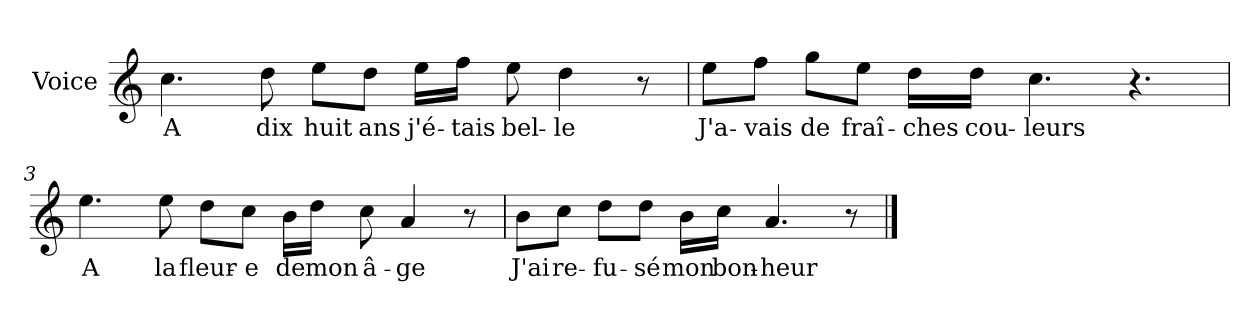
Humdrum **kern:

**kern	**text
*part1	*part1
*staff1	*staff1
*I"Voice	*
*I'V	*
*clefG2	*
*k[]	*
*C:	*
=1	=1
4.cc\	A
8dd\	dix
8ee\L	huit
8dd\J	ans
16ee\LL	j'é-
16ff\JJ	-tais
8ee\	bel-
4dd\	-le
8r	.
=2	=2
8ee\L	J'a-
8ff\J	-vais
8gg\L	de
8ee\J	fraî-
16dd\LL	-ches
16dd\JJ	cou-
4.cc\	-leurs
4.r	.
!!LO:LB:g=z
=3	=3
4.ee\	A
8ee\	la
8dd\L	fleur-
8cc\J	-e
16b\LL	de
16dd\JJ	mon
8cc\	â-
4a/	-ge
8r	.
=4	=4
8b\L	J'ai
8cc\J	re-
8dd\L	-fu-
8dd\J	-sé
16b\LL	mon
16cc\JJ	bon-
4.a/	-heur
8r	.
==	==
*-	*-
